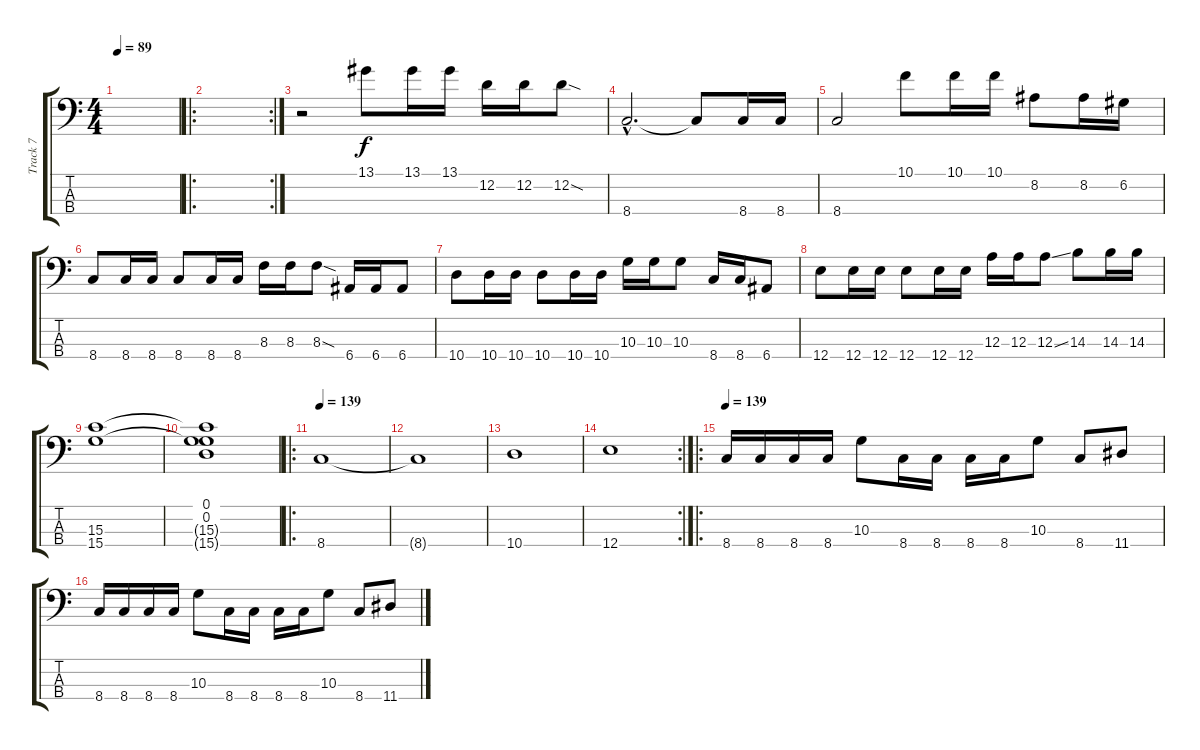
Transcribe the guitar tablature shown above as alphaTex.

\track ("Track 7" "Track 7") {instrument electricbassfinger}
\staff {score tabs}
\tuning (G2 D2 A1 E1) {hide}
\ts (4 4)
\tempo 89
\clef f4
\ks c
|
\ro
\rc 2
|
r.2 13.1.8 13.1.16 13.1.16 12.2.16 12.2.16 12.2{sod}.8 |
8.4{hac}.2{d} 8.4{t}.8 8.4.16 8.4.16 |
8.4.2 10.1.8 10.1.16 10.1.16 8.2.8 8.2.16 6.2.16 |
8.4.8 8.4.16 8.4.16 8.4.8 8.4.16 8.4.16 8.3.16 8.3.16 8.3{sod}.8 6.4.16 6.4.16 6.4.8 |
10.4.8 10.4.16 10.4.16 10.4.8 10.4.16 10.4.16 10.3.16 10.3.16 10.3.8 8.4.16 8.4.16 6.4.8 |
12.4.8 12.4.16 12.4.16 12.4.8 12.4.16 12.4.16 12.3.16 12.3.16 12.3{ss}.8 14.3.8 14.3.16 14.3.16 |
(15.3 15.4).1 |
(0.1 0.2 15.3{t} 15.4{t}).1 |
\ro
\tempo 139
8.4.1 |
8.4{t}.1 |
10.4.1 |
\rc 2
12.4.1 |
\ro
\tempo 139
8.4.16 8.4.16 8.4.16 8.4.16 10.3.8 8.4.16 8.4.16 8.4.16 8.4.16 10.3.8 8.4.8 11.4.8 |
8.4.16 8.4.16 8.4.16 8.4.16 10.3.8 8.4.16 8.4.16 8.4.16 8.4.16 10.3.8 8.4.8 11.4.8
